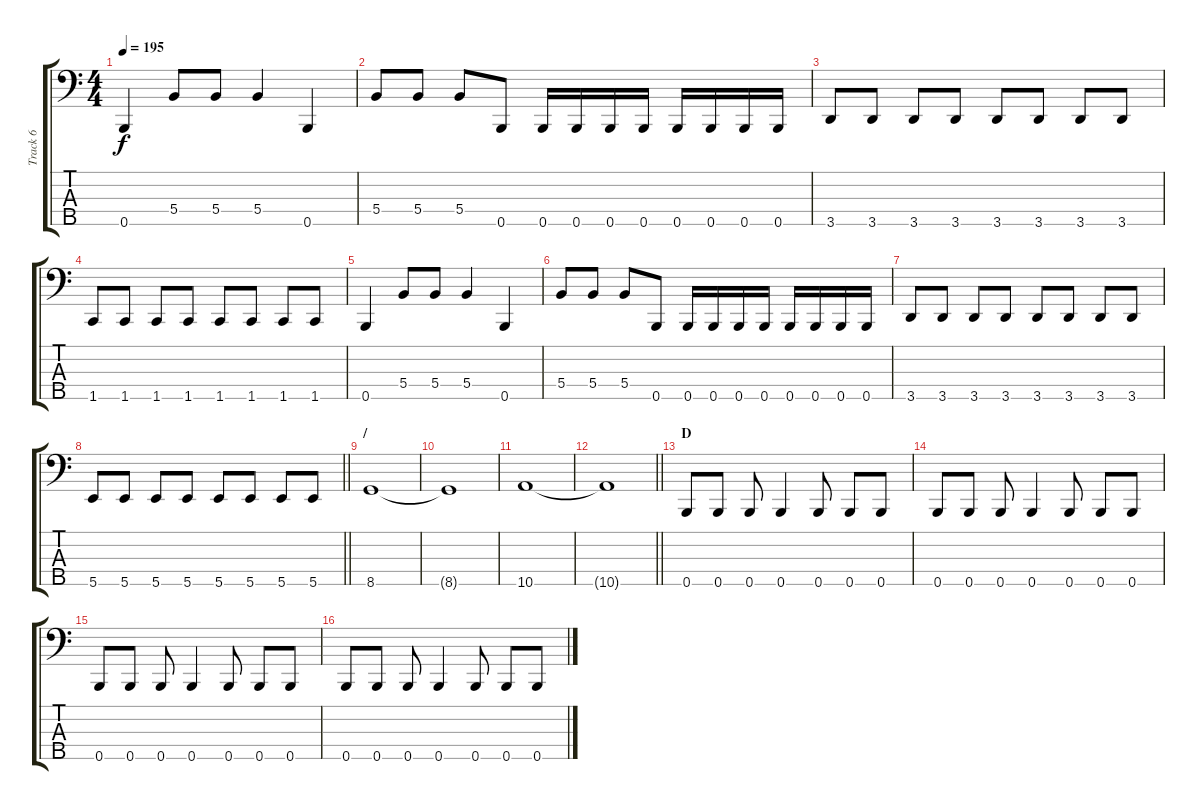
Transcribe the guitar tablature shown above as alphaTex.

\track ("Track 6" "Track 6") {instrument electricbasspick}
\staff {score tabs}
\tuning (A2 E2 B1 Gb1 B0) {hide}
\ts (4 4)
\tempo 195
\clef f4
\ks c
0.5.4{dy f} 5.4.8 5.4.8 5.4.4 0.5.4 |
5.4.8 5.4.8 5.4.8 0.5.8 0.5.16 0.5.16 0.5.16 0.5.16 0.5.16 0.5.16 0.5.16 0.5.16 |
3.5.8 3.5.8 3.5.8 3.5.8 3.5.8 3.5.8 3.5.8 3.5.8 |
1.5.8 1.5.8 1.5.8 1.5.8 1.5.8 1.5.8 1.5.8 1.5.8 |
0.5.4 5.4.8 5.4.8 5.4.4 0.5.4 |
5.4.8 5.4.8 5.4.8 0.5.8 0.5.16 0.5.16 0.5.16 0.5.16 0.5.16 0.5.16 0.5.16 0.5.16 |
3.5.8 3.5.8 3.5.8 3.5.8 3.5.8 3.5.8 3.5.8 3.5.8 |
\barLineRight lightlight
5.5.8 5.5.8 5.5.8 5.5.8 5.5.8 5.5.8 5.5.8 5.5.8 |
\section ("" "/")
8.5.1 |
8.5{t}.1 |
10.5.1 |
\barLineRight lightlight
10.5{t}.1 |
\section ("" "D")
0.5.8 0.5.8 0.5.8 0.5.4 0.5.8 0.5.8 0.5.8 |
0.5.8 0.5.8 0.5.8 0.5.4 0.5.8 0.5.8 0.5.8 |
0.5.8 0.5.8 0.5.8 0.5.4 0.5.8 0.5.8 0.5.8 |
0.5.8 0.5.8 0.5.8 0.5.4 0.5.8 0.5.8 0.5.8
